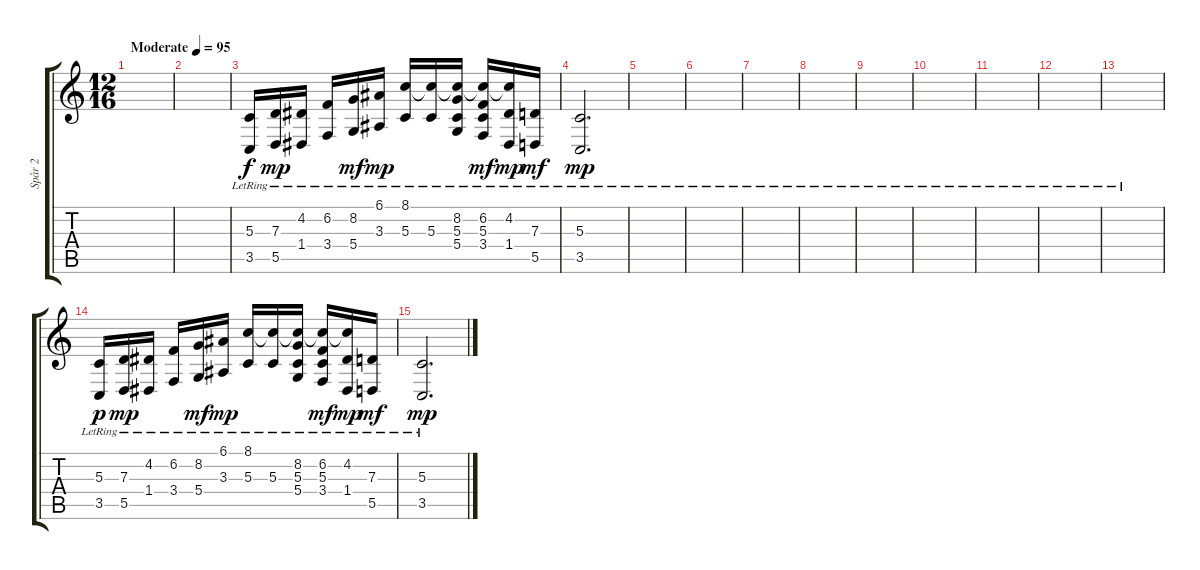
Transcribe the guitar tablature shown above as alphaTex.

\track ("Spår 2" "Spår 2") {instrument vibraphone}
\staff {score tabs}
\tuning (E4 B3 G3 D3 A2 E2) {hide}
\ts (12 16)
\tempo (95 "Moderate")
\clef g2
\ks c
|
|
(5.3{lr} 3.5{lr}).16 (7.3{lr} 5.5{lr}).16{dy mp} (4.2{lr} 1.4{lr}).16 (6.2{lr} 3.4{lr}).16 (8.2{lr} 5.4{lr}).16{dy mf} (6.1{lr} 3.3{lr}).16{dy mp} (8.1{lr} 5.3{lr}).16 (8.1{t} 5.3{lr}).16 (8.1{t} 8.2 5.3{lr} 5.4{lr}).16 (8.1{t} 6.2 5.3{lr} 3.4{lr}).16{dy mf} (8.1{t} 4.2 1.4{lr}).16{dy mp} (7.3 5.5{lr}).16{dy mf} |
(5.3 3.5{lr}).2{d dy mp} |
|
|
|
|
|
|
|
|
|
(5.3{lr} 3.5{lr}).16{dy p} (7.3{lr} 5.5{lr}).16{dy mp} (4.2{lr} 1.4{lr}).16 (6.2{lr} 3.4{lr}).16 (8.2{lr} 5.4{lr}).16{dy mf} (6.1{lr} 3.3{lr}).16{dy mp} (8.1{lr} 5.3{lr}).16 (8.1{t} 5.3{lr}).16 (8.1{t} 8.2 5.3{lr} 5.4{lr}).16 (8.1{t} 6.2 5.3{lr} 3.4{lr}).16{dy mf} (8.1{t} 4.2 1.4{lr}).16{dy mp} (7.3 5.5{lr}).16{dy mf} |
(5.3 3.5{lr}).2{d dy mp}
